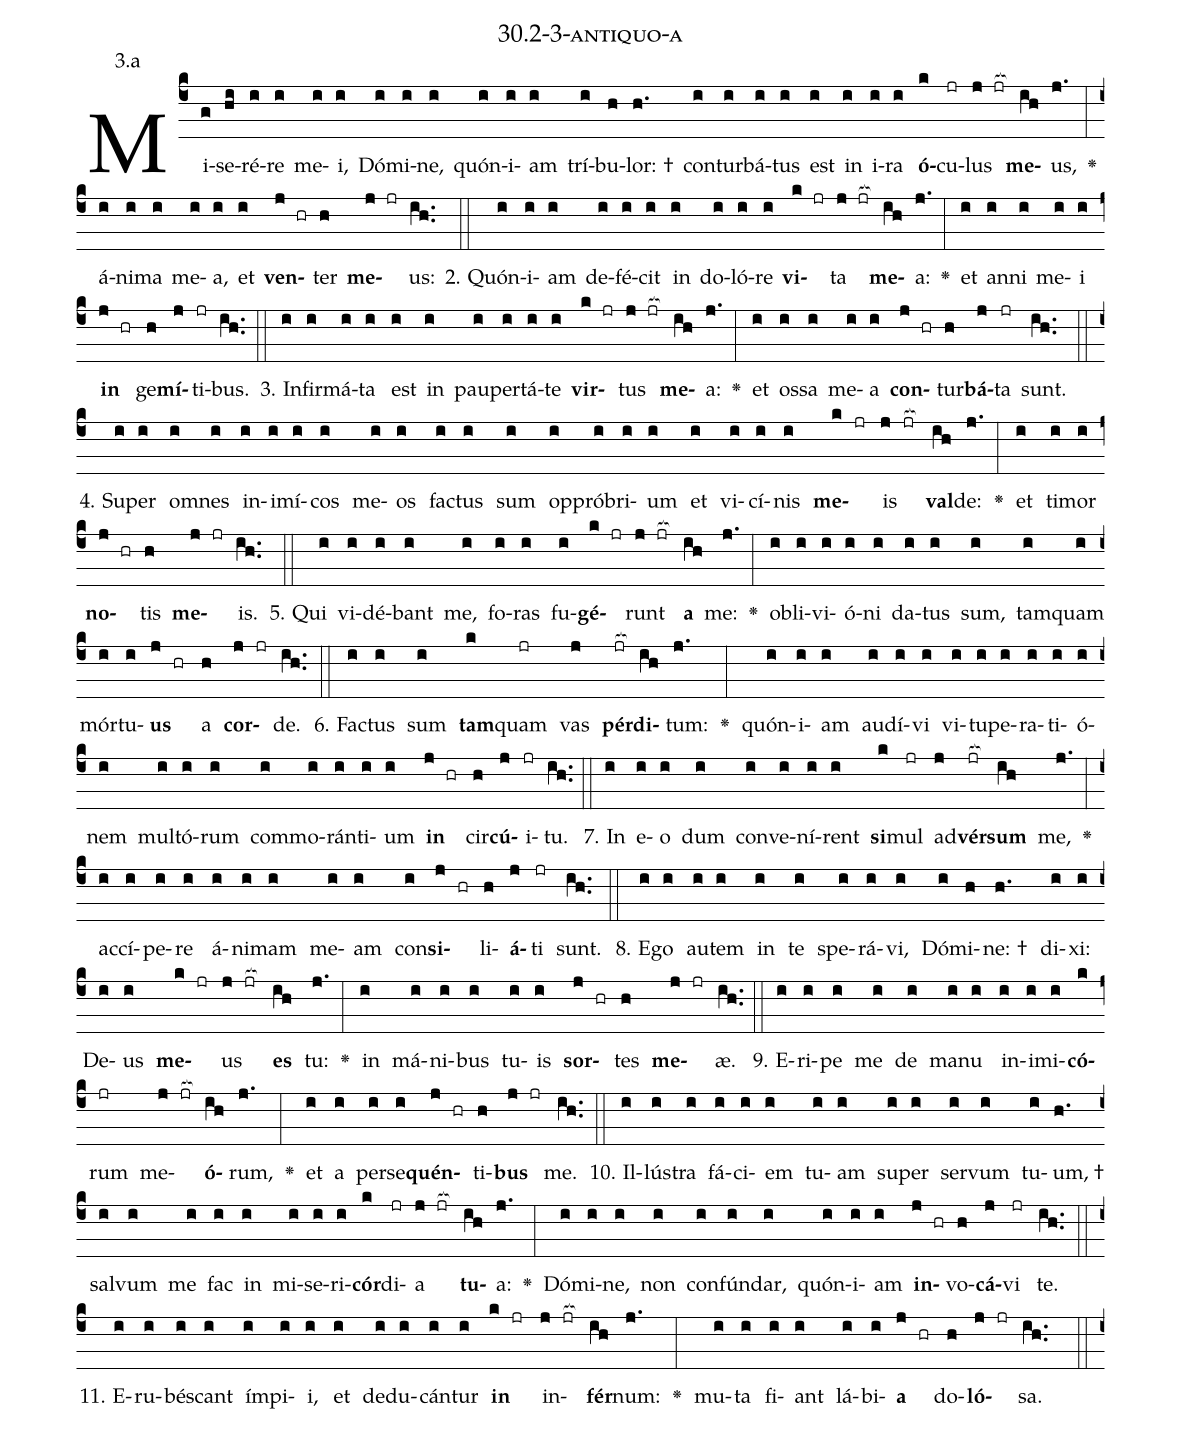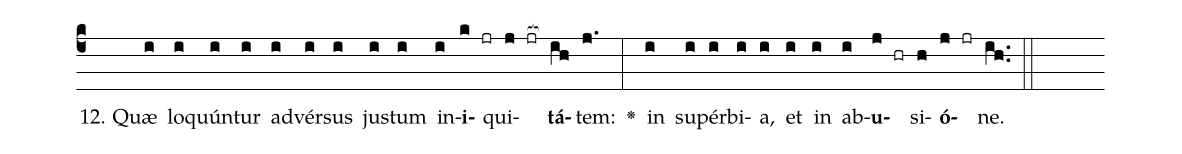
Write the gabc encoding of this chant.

name: 30.2-3-antiquo-a;
annotation: 3.a;
%%
(c4)Mi(g)se(hi)ré(i)re(i) me(i)i,(i) Dó(i)mi(i)ne,(i) quón(i)i(i)am(i) trí(i)bu(h)lor: †(h.) con(i)tur(i)bá(i)tus(i) est(i) in(i) i(i)ra(i) <b>ó</b>(k)cu(jr)lus(j jr[ocb:1{]) <b>me</b>(ih[ocb:0}])us,(j.) <v>\greheightstar</v>(:) á(i)ni(i)ma(i) me(i)a,(i) et(i) <b>ven</b>(j hr)ter(h) <b>me</b>(j jr)us:(ih..) (::)
2. Quón(i)i(i)am(i) de(i)fé(i)cit(i) in(i) do(i)ló(i)re(i) <b>vi</b>(k jr)ta(j jr[ocb:1{]) <b>me</b>(ih[ocb:0}])a:(j.) <v>\greheightstar</v>(:) et(i) an(i)ni(i) me(i)i(i) <b>in</b>(j hr) ge(h)<b>mí</b>(j)ti(jr)bus.(ih..) (::)
3. In(i)fir(i)má(i)ta(i) est(i) in(i) pau(i)per(i)tá(i)te(i) <b>vir</b>(k jr)tus(j jr[ocb:1{]) <b>me</b>(ih[ocb:0}])a:(j.) <v>\greheightstar</v>(:) et(i) os(i)sa(i) me(i)a(i) <b>con</b>(j hr)tur(h)<b>bá</b>(j)ta(jr) sunt.(ih..) (::)
4. Su(i)per(i) om(i)nes(i) in(i)i(i)mí(i)cos(i) me(i)os(i) fac(i)tus(i) sum(i) op(i)pró(i)bri(i)um(i) et(i) vi(i)cí(i)nis(i) <b>me</b>(k jr)is(j jr[ocb:1{]) <b>val</b>(ih[ocb:0}])de:(j.) <v>\greheightstar</v>(:) et(i) ti(i)mor(i) <b>no</b>(j hr)tis(h) <b>me</b>(j jr)is.(ih..) (::)
5. Qui(i) vi(i)dé(i)bant(i) me,(i) fo(i)ras(i) fu(i)<b>gé</b>(k jr)runt(j jr[ocb:1{]) <b>a</b>(ih[ocb:0}]) me:(j.) <v>\greheightstar</v>(:) ob(i)li(i)vi(i)ó(i)ni(i) da(i)tus(i) sum,(i) tam(i)quam(i) mór(i)tu(i)<b>us</b>(j hr) a(h) <b>cor</b>(j jr)de.(ih..) (::)
6. Fac(i)tus(i) sum(i) <b>tam</b>(k)quam(jr) vas(j) <b>pér</b>(jr[ocb:1{])<b>di</b>(ih[ocb:0}])tum:(j.) <v>\greheightstar</v>(:) quón(i)i(i)am(i) au(i)dí(i)vi(i) vi(i)tu(i)pe(i)ra(i)ti(i)ó(i)nem(i) mul(i)tó(i)rum(i) com(i)mo(i)rán(i)ti(i)um(i) <b>in</b>(j hr) cir(h)<b>cú</b>(j)i(jr)tu.(ih..) (::)
7. In(i) e(i)o(i) dum(i) con(i)ve(i)ní(i)rent(i) <b>si</b>(k)mul(jr) ad(j)<b>vér</b>(jr[ocb:1{])<b>sum</b>(ih[ocb:0}]) me,(j.) <v>\greheightstar</v>(:) ac(i)cí(i)pe(i)re(i) á(i)ni(i)mam(i) me(i)am(i) con(i)<b>si</b>(j hr)li(h)<b>á</b>(j)ti(jr) sunt.(ih..) (::)
8. E(i)go(i) au(i)tem(i) in(i) te(i) spe(i)rá(i)vi,(i) Dó(i)mi(h)ne: †(h.) di(i)xi:(i) De(i)us(i) <b>me</b>(k jr)us(j jr[ocb:1{]) <b>es</b>(ih[ocb:0}]) tu:(j.) <v>\greheightstar</v>(:) in(i) má(i)ni(i)bus(i) tu(i)is(i) <b>sor</b>(j hr)tes(h) <b>me</b>(j jr)æ.(ih..) (::)
9. E(i)ri(i)pe(i) me(i) de(i) ma(i)nu(i) in(i)i(i)mi(i)<b>có</b>(k)rum(jr) me(j jr[ocb:1{])<b>ó</b>(ih[ocb:0}])rum,(j.) <v>\greheightstar</v>(:) et(i) a(i) per(i)se(i)<b>quén</b>(j hr)ti(h)<b>bus</b>(j jr) me.(ih..) (::)
10. Il(i)lús(i)tra(i) fá(i)ci(i)em(i) tu(i)am(i) su(i)per(i) ser(i)vum(i) tu(i)um, †(h.) sal(i)vum(i) me(i) fac(i) in(i) mi(i)se(i)ri(i)<b>cór</b>(k)di(jr)a(j jr[ocb:1{]) <b>tu</b>(ih[ocb:0}])a:(j.) <v>\greheightstar</v>(:) Dó(i)mi(i)ne,(i) non(i) con(i)fún(i)dar,(i) quón(i)i(i)am(i) <b>in</b>(j hr)vo(h)<b>cá</b>(j)vi(jr) te.(ih..) (::)
11. E(i)ru(i)bés(i)cant(i) ím(i)pi(i)i,(i) et(i) de(i)du(i)cán(i)tur(i) <b>in</b>(k jr) in(j jr[ocb:1{])<b>fér</b>(ih[ocb:0}])num:(j.) <v>\greheightstar</v>(:) mu(i)ta(i) fi(i)ant(i) lá(i)bi(i)<b>a</b>(j hr) do(h)<b>ló</b>(j jr)sa.(ih..) (::)
12. Quæ(i) lo(i)quún(i)tur(i) ad(i)vér(i)sus(i) jus(i)tum(i) in(i)<b>i</b>(k jr)qui(j jr[ocb:1{])<b>tá</b>(ih[ocb:0}])tem:(j.) <v>\greheightstar</v>(:) in(i) su(i)pér(i)bi(i)a,(i) et(i) in(i) ab(i)<b>u</b>(j hr)si(h)<b>ó</b>(j jr)ne.(ih..) (::)
